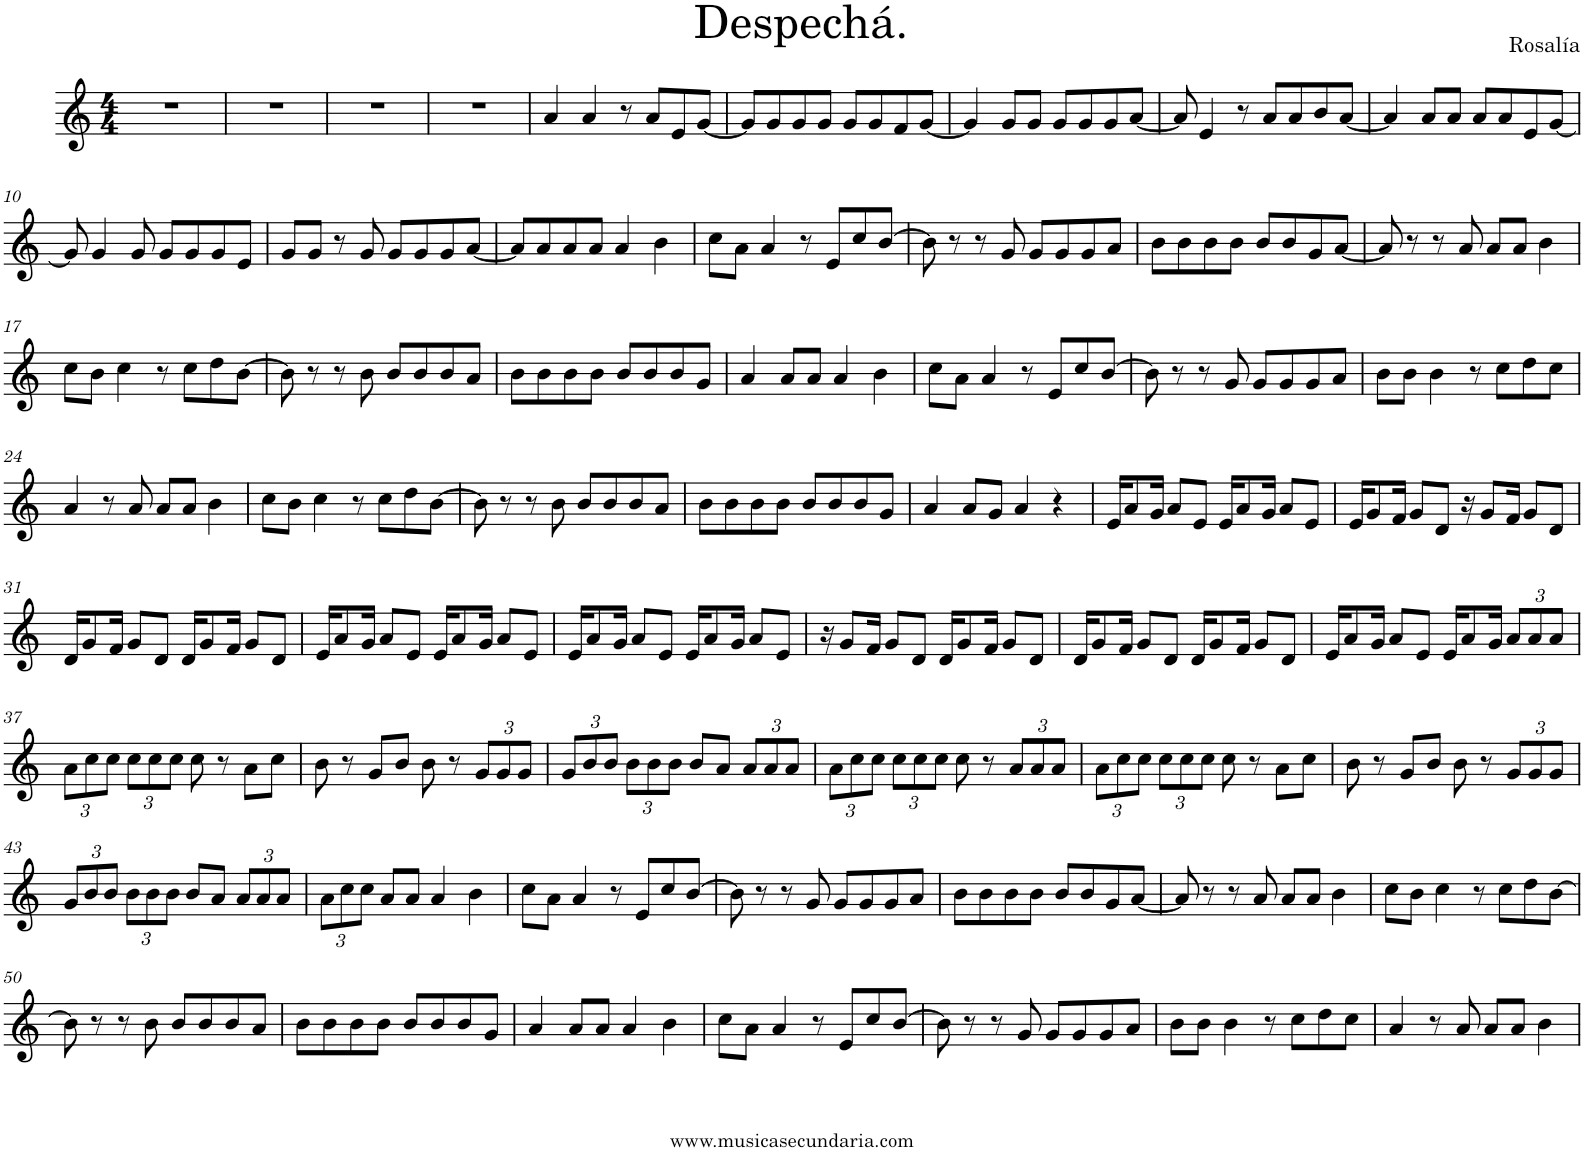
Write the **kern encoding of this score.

**kern
*part1
*staff1
*I"Flauta
*I'Fl.
*clefG2
*k[]
*M4/4
=1
1r
=2
1r
=3
1r
=4
1r
=5
4a/
4a/
8r
8a/L
8e/
[8g/J
=6
8g/L]
8g/
8g/
8g/J
8g/L
8g/
8f/
[8g/J
=7
4g/]
8g/L
8g/J
8g/L
8g/
8g/
[8a/J
=8
8a/]
4e/
8r
8a/L
8a/
8b/
[8a/J
=9
4a/]
8a/L
8a/J
8a/L
8a/
8e/
[8g/J
!!LO:LB:g=z
=10
8g/]
4g/
8g/
8g/L
8g/
8g/
8e/J
=11
8g/L
8g/J
8r
8g/
8g/L
8g/
8g/
[8a/J
=12
8a/L]
8a/
8a/
8a/J
4a/
4b\
=13
8cc\L
8a\J
4a/
8r
8e/L
8cc/
[8b/J
=14
8b\]
8r
8r
8g/
8g/L
8g/
8g/
8a/J
=15
8b\L
8b\
8b\
8b\J
8b/L
8b/
8g/
[8a/J
=16
8a/]
8r
8r
8a/
8a/L
8a/J
4b\
!!LO:LB:g=z
=17
8cc\L
8b\J
4cc\
8r
8cc\L
8dd\
[8b\J
=18
8b\]
8r
8r
8b\
8b/L
8b/
8b/
8a/J
=19
8b\L
8b\
8b\
8b\J
8b/L
8b/
8b/
8g/J
=20
4a/
8a/L
8a/J
4a/
4b\
=21
8cc\L
8a\J
4a/
8r
8e/L
8cc/
[8b/J
=22
8b\]
8r
8r
8g/
8g/L
8g/
8g/
8a/J
=23
8b\L
8b\J
4b\
8r
8cc\L
8dd\
8cc\J
!!LO:LB:g=z
=24
4a/
8r
8a/
8a/L
8a/J
4b\
=25
8cc\L
8b\J
4cc\
8r
8cc\L
8dd\
[8b\J
=26
8b\]
8r
8r
8b\
8b/L
8b/
8b/
8a/J
=27
8b\L
8b\
8b\
8b\J
8b/L
8b/
8b/
8g/J
=28
4a/
8a/L
8g/J
4a/
4r
=29
16e/KL
8a/
16g/Jk
8a/L
8e/J
16e/KL
8a/
16g/Jk
8a/L
8e/J
=30
16e/KL
8g/
16f/Jk
8g/L
8d/J
16r
8g/L
16f/Jk
8g/L
8d/J
!!LO:LB:g=z
=31
16d/KL
8g/
16f/Jk
8g/L
8d/J
16d/KL
8g/
16f/Jk
8g/L
8d/J
=32
16e/KL
8a/
16g/Jk
8a/L
8e/J
16e/KL
8a/
16g/Jk
8a/L
8e/J
=33
16e/KL
8a/
16g/Jk
8a/L
8e/J
16e/KL
8a/
16g/Jk
8a/L
8e/J
=34
16r
8g/L
16f/Jk
8g/L
8d/J
16d/KL
8g/
16f/Jk
8g/L
8d/J
=35
16d/KL
8g/
16f/Jk
8g/L
8d/J
16d/KL
8g/
16f/Jk
8g/L
8d/J
=36
16e/KL
8a/
16g/Jk
8a/L
8e/J
16e/KL
8a/
16g/Jk
*Xbrackettup
12a/L
12a/
12a/J
!!LO:LB:g=z
=37
12a\L
12cc\
12cc\J
12cc\L
12cc\
12cc\J
8cc\
8r
8a\L
8cc\J
=38
8b\
8r
8g/L
8b/J
8b\
8r
12g/L
12g/
12g/J
=39
12g/L
12b/
12b/J
12b\L
12b\
12b\J
8b/L
8a/J
12a/L
12a/
12a/J
=40
12a\L
12cc\
12cc\J
12cc\L
12cc\
12cc\J
8cc\
8r
12a/L
12a/
12a/J
=41
12a\L
12cc\
12cc\J
12cc\L
12cc\
12cc\J
8cc\
8r
8a\L
8cc\J
=42
8b\
8r
8g/L
8b/J
8b\
8r
12g/L
12g/
12g/J
!!LO:LB:g=z
=43
12g/L
12b/
12b/J
12b\L
12b\
12b\J
8b/L
8a/J
12a/L
12a/
12a/J
=44
12a\L
12cc\
12cc\J
8a/L
8a/J
4a/
4b\
=45
8cc\L
8a\J
4a/
8r
8e/L
8cc/
[8b/J
=46
8b\]
8r
8r
8g/
8g/L
8g/
8g/
8a/J
=47
8b\L
8b\
8b\
8b\J
8b/L
8b/
8g/
[8a/J
=48
8a/]
8r
8r
8a/
8a/L
8a/J
4b\
=49
8cc\L
8b\J
4cc\
8r
8cc\L
8dd\
[8b\J
!!LO:LB:g=z
=50
8b\]
8r
8r
8b\
8b/L
8b/
8b/
8a/J
=51
8b\L
8b\
8b\
8b\J
8b/L
8b/
8b/
8g/J
=52
4a/
8a/L
8a/J
4a/
4b\
=53
8cc\L
8a\J
4a/
8r
8e/L
8cc/
[8b/J
=54
8b\]
8r
8r
8g/
8g/L
8g/
8g/
8a/J
=55
8b\L
8b\J
4b\
8r
8cc\L
8dd\
8cc\J
=56
4a/
8r
8a/
8a/L
8a/J
4b\
=
*-
